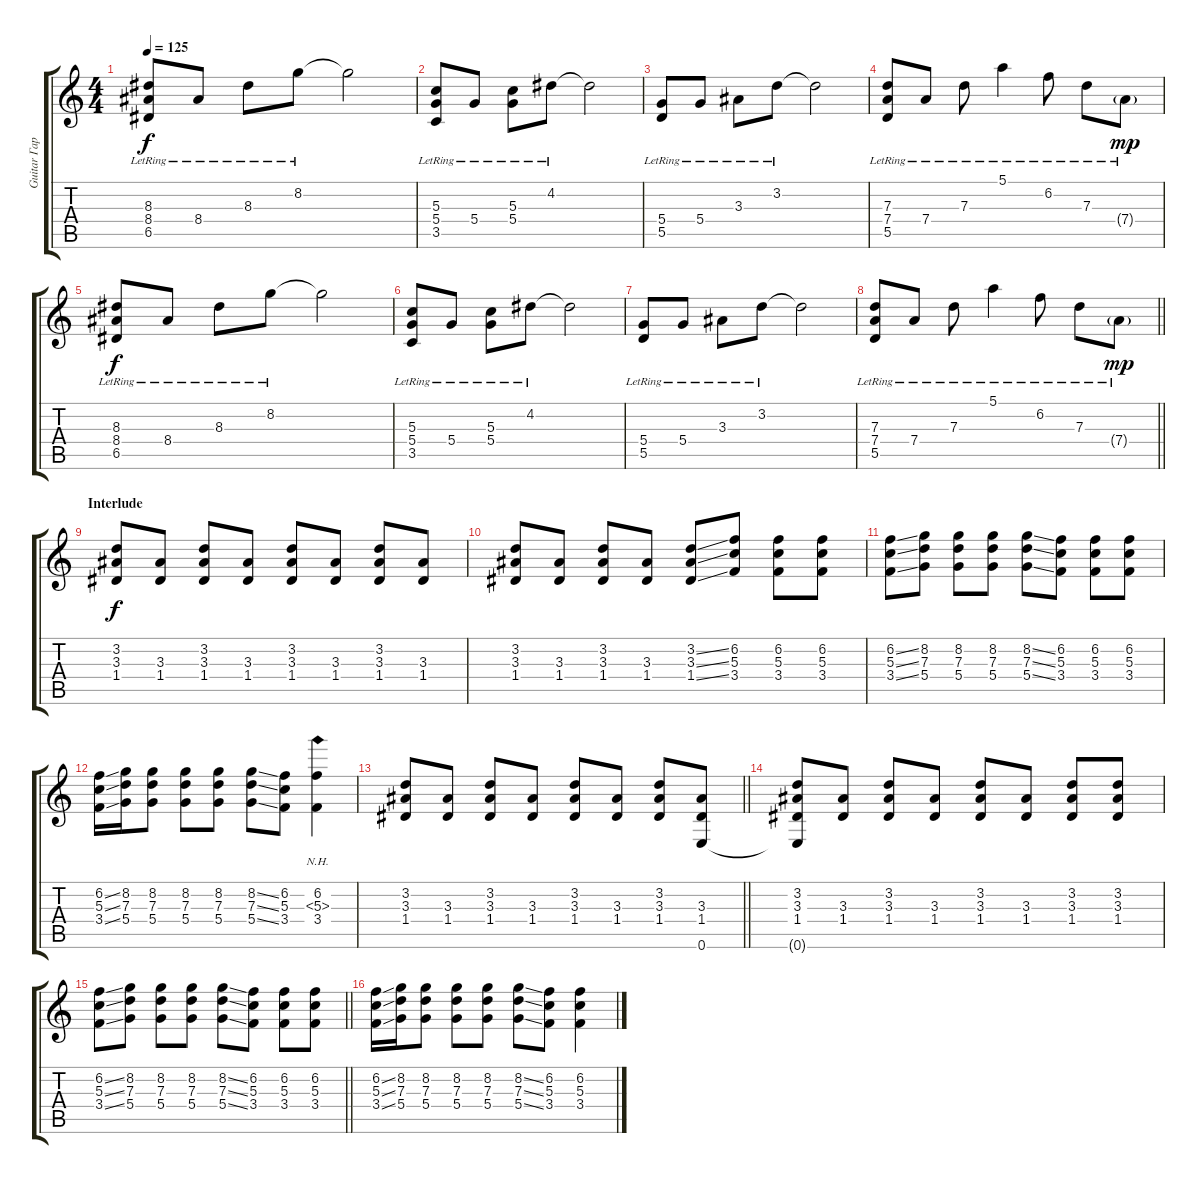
\track ("Guitar Гарик" "Guitar Гар") {instrument electricguitarclean}
\staff {score tabs}
\tuning (E4 B3 G3 D3 A2 E2) {hide}
\ts (4 4)
\tempo 125
\clef g2
\ks c
(8.3 8.4 6.5{lr}).8{dy f} 8.4{lr}.8 8.3{lr}.8 8.2{lr}.8 8.2{t}.2 |
(5.3 5.4 3.5{lr}).8 5.4{lr}.8 (5.3{lr} 5.4).8 4.2{lr}.8 4.2{t}.2 |
(5.4 5.5{lr}).8 5.4{lr}.8 3.3{lr}.8 3.2{lr}.8 3.2{t}.2 |
(7.3 7.4 5.5{lr}).8 7.4{lr}.8 7.3{lr}.8 5.1{lr}.4 6.2{lr}.8 7.3{lr}.8 7.4{g lr}.8{dy mp} |
(8.3 8.4 6.5{lr}).8{dy f} 8.4{lr}.8 8.3{lr}.8 8.2{lr}.8 8.2{t}.2 |
(5.3 5.4 3.5{lr}).8 5.4{lr}.8 (5.3{lr} 5.4).8 4.2{lr}.8 4.2{t}.2 |
(5.4 5.5{lr}).8 5.4{lr}.8 3.3{lr}.8 3.2{lr}.8 3.2{t}.2 |
\barLineRight lightlight
(7.3 7.4 5.5{lr}).8 7.4{lr}.8 7.3{lr}.8 5.1{lr}.4 6.2{lr}.8 7.3{lr}.8 7.4{g lr}.8{dy mp volume 8 instrument electricguitarclean} |
\section ("" "Interlude")
(3.2 3.3 1.4).8{dy f volume 15} (3.3 1.4).8 (3.2 3.3 1.4).8 (3.3 1.4).8 (3.2 3.3 1.4).8 (3.3 1.4).8 (3.2 3.3 1.4).8 (3.3 1.4).8 |
(3.2 3.3 1.4).8 (3.3 1.4).8 (3.2 3.3 1.4).8 (3.3 1.4).8 (3.2{ss} 3.3{ss} 1.4{ss}).8 (6.2 5.3 3.4).8 (6.2 5.3 3.4).8 (6.2 5.3 3.4).8 |
(6.2{ss} 5.3{ss} 3.4{ss}).8 (8.2 7.3 5.4).8 (8.2 7.3 5.4).8 (8.2 7.3 5.4).8 (8.2{ss} 7.3{ss} 5.4{ss}).8 (6.2 5.3 3.4).8 (6.2 5.3 3.4).8 (6.2 5.3 3.4).8 |
(6.2{ss} 5.3{ss} 3.4{ss}).16 (8.2 7.3 5.4).16 (8.2 7.3 5.4).8 (8.2 7.3 5.4).8 (8.2 7.3 5.4).8 (8.2{ss} 7.3{ss} 5.4{ss}).8 (6.2 5.3 3.4).8 (6.2 5.3{nh} 3.4).4{instrument overdrivenguitar} |
\barLineRight lightlight
(3.2 3.3 1.4).8 (3.3 1.4).8 (3.2 3.3 1.4).8 (3.3 1.4).8 (3.2 3.3 1.4).8 (3.3 1.4).8 (3.2 3.3 1.4).8 (3.3 1.4 0.6).8 |
(3.2 3.3 1.4 0.6{t}).8 (3.3 1.4).8 (3.2 3.3 1.4).8 (3.3 1.4).8 (3.2 3.3 1.4).8 (3.3 1.4).8 (3.2 3.3 1.4).8 (3.2 3.3 1.4).8 |
\barLineRight lightlight
(6.2{ss} 5.3{ss} 3.4{ss}).8 (8.2 7.3 5.4).8 (8.2 7.3 5.4).8 (8.2 7.3 5.4).8 (8.2{ss} 7.3{ss} 5.4{ss}).8 (6.2 5.3 3.4).8 (6.2 5.3 3.4).8 (6.2 5.3 3.4).8 |
(6.2{ss} 5.3{ss} 3.4{ss}).16 (8.2 7.3 5.4).16 (8.2 7.3 5.4).8 (8.2 7.3 5.4).8 (8.2 7.3 5.4).8 (8.2{ss} 7.3{ss} 5.4{ss}).8 (6.2 5.3 3.4).8 (6.2 5.3 3.4).4
